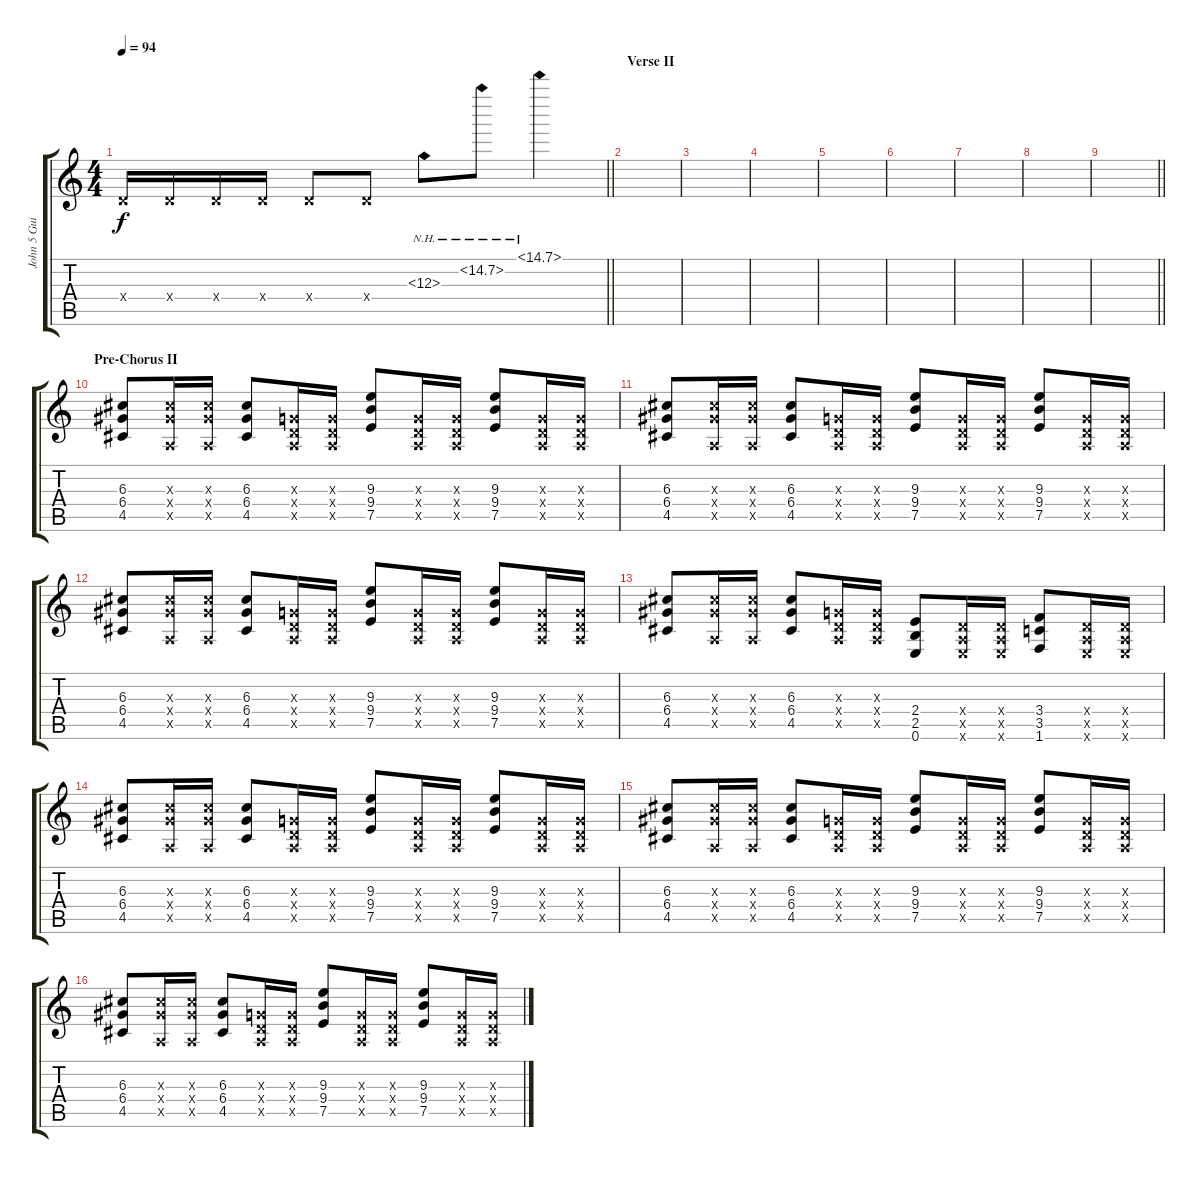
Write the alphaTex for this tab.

\track ("John 5 Guitar" "John 5 Gui") {instrument overdrivenguitar}
\staff {score tabs}
\tuning (E4 B3 G3 D3 A2 E2) {hide}
\ts (4 4)
\tempo 94
\clef g2
\barLineRight lightlight
\ks c
0.4{x}.16{dy f} 0.4{x}.16 0.4{x}.16 0.4{x}.16 0.4{x}.8 0.4{x}.8 11.3{nh}.8{volume 7} 14.2{nh}.8 14.1{nh}.4 |
\section ("" "Verse II")
|
|
|
|
|
|
|
\barLineRight lightlight
|
\section ("" "Pre-Chorus II")
(6.3 6.4 4.5).8 (6.3{x} 6.4{x} 0.5{x}).16 (6.3{x} 6.4{x} 0.5{x}).16 (6.3 6.4 4.5).8 (0.3{x} 0.4{x} 0.5{x}).16 (0.3{x} 0.4{x} 0.5{x}).16 (9.3 9.4 7.5).8 (0.3{x} 0.4{x} 0.5{x}).16 (0.3{x} 0.4{x} 0.5{x}).16 (9.3 9.4 7.5).8 (0.3{x} 0.4{x} 0.5{x}).16 (0.3{x} 0.4{x} 0.5{x}).16 |
(6.3 6.4 4.5).8 (6.3{x} 6.4{x} 0.5{x}).16 (6.3{x} 6.4{x} 0.5{x}).16 (6.3 6.4 4.5).8 (0.3{x} 0.4{x} 0.5{x}).16 (0.3{x} 0.4{x} 0.5{x}).16 (9.3 9.4 7.5).8 (0.3{x} 0.4{x} 0.5{x}).16 (0.3{x} 0.4{x} 0.5{x}).16 (9.3 9.4 7.5).8 (0.3{x} 0.4{x} 0.5{x}).16 (0.3{x} 0.4{x} 0.5{x}).16 |
(6.3 6.4 4.5).8 (6.3{x} 6.4{x} 0.5{x}).16 (6.3{x} 6.4{x} 0.5{x}).16 (6.3 6.4 4.5).8 (0.3{x} 0.4{x} 0.5{x}).16 (0.3{x} 0.4{x} 0.5{x}).16 (9.3 9.4 7.5).8 (0.3{x} 0.4{x} 0.5{x}).16 (0.3{x} 0.4{x} 0.5{x}).16 (9.3 9.4 7.5).8 (0.3{x} 0.4{x} 0.5{x}).16 (0.3{x} 0.4{x} 0.5{x}).16 |
(6.3 6.4 4.5).8 (6.3{x} 6.4{x} 0.5{x}).16 (6.3{x} 6.4{x} 0.5{x}).16 (6.3 6.4 4.5).8 (0.3{x} 0.4{x} 0.5{x}).16 (0.3{x} 0.4{x} 0.5{x}).16 (2.4 2.5 0.6).8 (0.4{x} 0.5{x} 0.6{x}).16 (0.4{x} 0.5{x} 0.6{x}).16 (3.4 3.5 1.6).8 (0.4{x} 0.5{x} 0.6{x}).16 (0.4{x} 0.5{x} 0.6{x}).16 |
(6.3 6.4 4.5).8 (6.3{x} 6.4{x} 0.5{x}).16 (6.3{x} 6.4{x} 0.5{x}).16 (6.3 6.4 4.5).8 (0.3{x} 0.4{x} 0.5{x}).16 (0.3{x} 0.4{x} 0.5{x}).16 (9.3 9.4 7.5).8 (0.3{x} 0.4{x} 0.5{x}).16 (0.3{x} 0.4{x} 0.5{x}).16 (9.3 9.4 7.5).8 (0.3{x} 0.4{x} 0.5{x}).16 (0.3{x} 0.4{x} 0.5{x}).16 |
(6.3 6.4 4.5).8 (6.3{x} 6.4{x} 0.5{x}).16 (6.3{x} 6.4{x} 0.5{x}).16 (6.3 6.4 4.5).8 (0.3{x} 0.4{x} 0.5{x}).16 (0.3{x} 0.4{x} 0.5{x}).16 (9.3 9.4 7.5).8 (0.3{x} 0.4{x} 0.5{x}).16 (0.3{x} 0.4{x} 0.5{x}).16 (9.3 9.4 7.5).8 (0.3{x} 0.4{x} 0.5{x}).16 (0.3{x} 0.4{x} 0.5{x}).16 |
(6.3 6.4 4.5).8 (6.3{x} 6.4{x} 0.5{x}).16 (6.3{x} 6.4{x} 0.5{x}).16 (6.3 6.4 4.5).8 (0.3{x} 0.4{x} 0.5{x}).16 (0.3{x} 0.4{x} 0.5{x}).16 (9.3 9.4 7.5).8 (0.3{x} 0.4{x} 0.5{x}).16 (0.3{x} 0.4{x} 0.5{x}).16 (9.3 9.4 7.5).8 (0.3{x} 0.4{x} 0.5{x}).16 (0.3{x} 0.4{x} 0.5{x}).16
